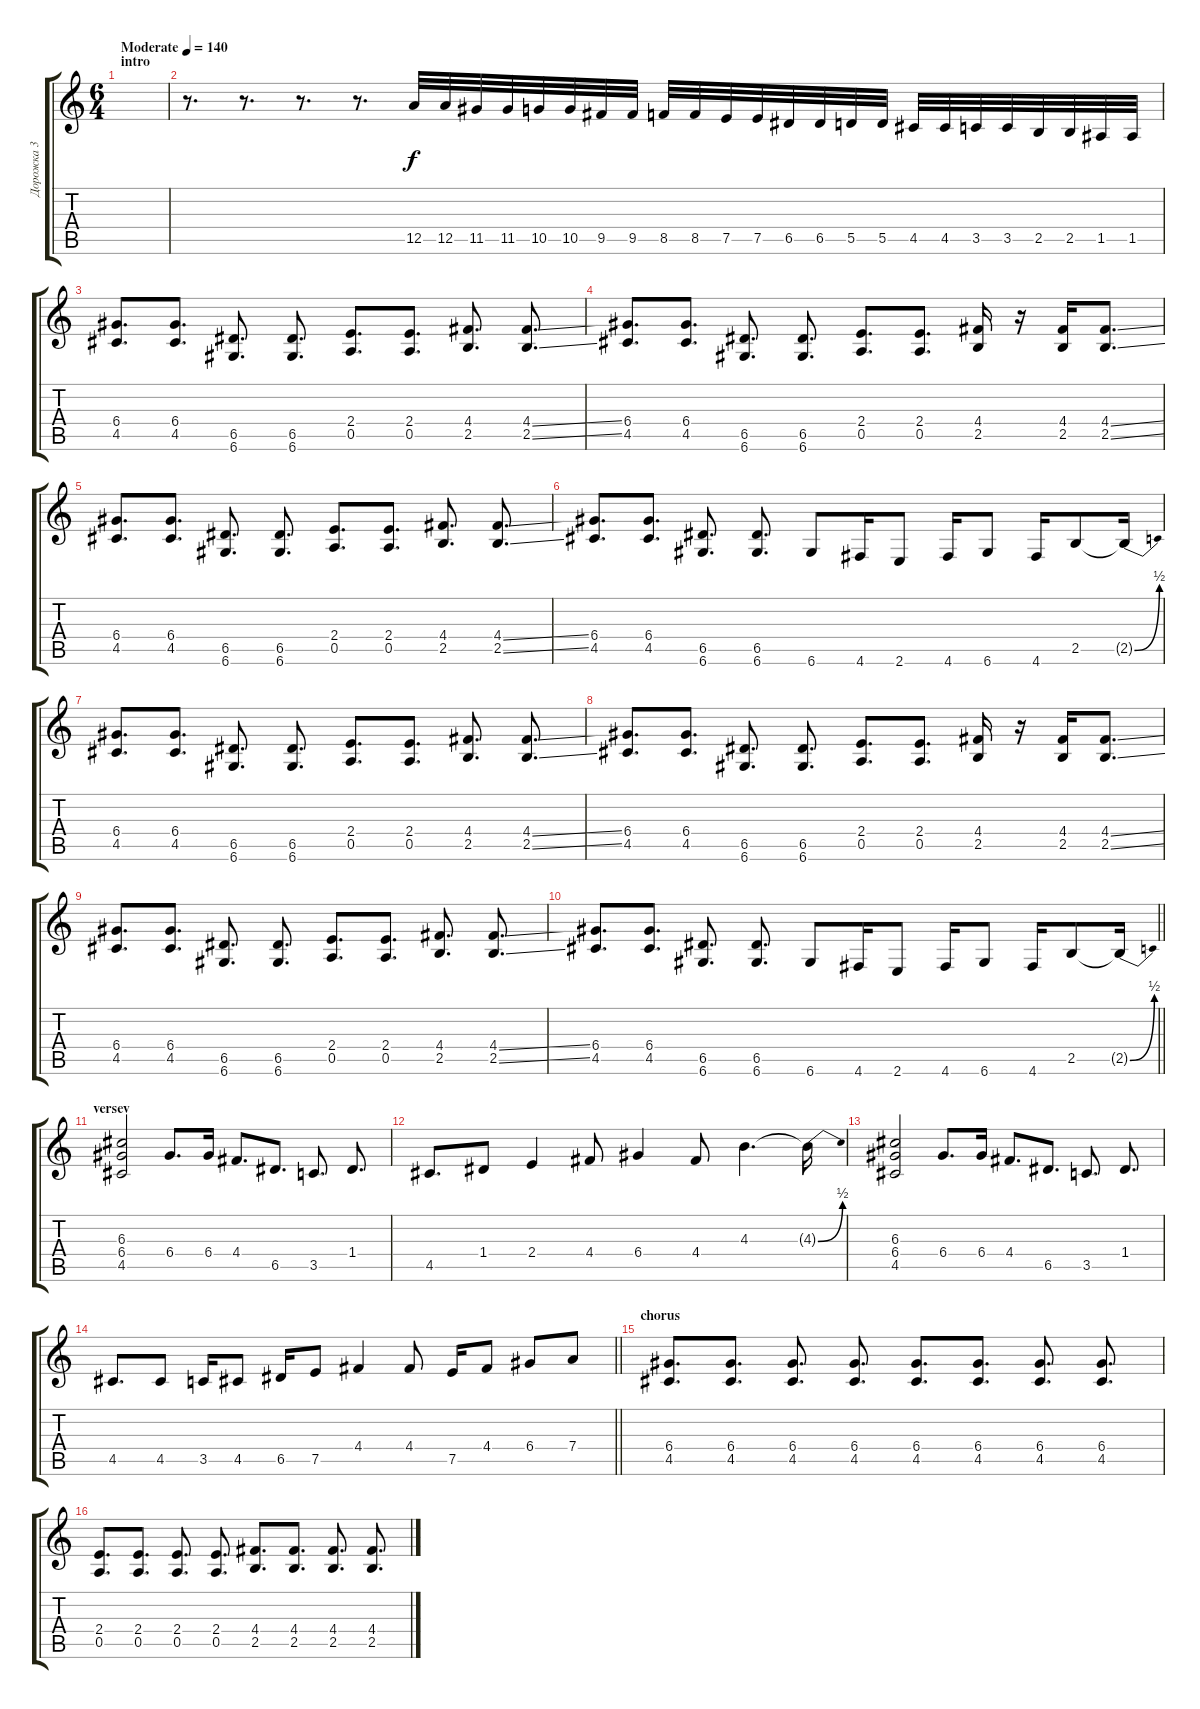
\track ("Дорожка 3" "Дорожка 3") {instrument distortionguitar}
\staff {score tabs}
\tuning (E4 B3 G3 D3 A2 D2) {hide}
\ts (6 4)
\section ("" "intro")
\tempo (140 "Moderate")
\clef g2
\ks c
|
r.8{d} r.8{d} r.8{d} r.8{d} 12.5.32 12.5.32 11.5.32 11.5.32 10.5.32 10.5.32 9.5.32 9.5.32 8.5.32 8.5.32 7.5.32 7.5.32 6.5.32{dy f} 6.5.32 5.5.32 5.5.32 4.5.32 4.5.32 3.5.32 3.5.32 2.5.32 2.5.32 1.5.32 1.5.32 |
(6.4 4.5).8{d} (6.4 4.5).8{d} (6.5 6.6).8{d} (6.5 6.6).8{d} (2.4 0.5).8{d} (2.4 0.5).8{d} (4.4 2.5).8{d} (4.4{ss} 2.5{ss}).8{d} |
(6.4 4.5).8{d} (6.4 4.5).8{d} (6.5 6.6).8{d} (6.5 6.6).8{d} (2.4 0.5).8{d} (2.4 0.5).8{d} (4.4 2.5).16 r.16 (4.4 2.5).16 (4.4{ss} 2.5{ss}).8{d} |
(6.4 4.5).8{d} (6.4 4.5).8{d} (6.5 6.6).8{d} (6.5 6.6).8{d} (2.4 0.5).8{d} (2.4 0.5).8{d} (4.4 2.5).8{d} (4.4{ss} 2.5{ss}).8{d} |
(6.4 4.5).8{d} (6.4 4.5).8{d} (6.5 6.6).8{d} (6.5 6.6).8{d} 6.6.8 4.6.16 2.6.8 4.6.16 6.6.8 4.6.16 2.5.8 2.5{be (bend 0 0 60 2) t}.16 |
(6.4 4.5).8{d} (6.4 4.5).8{d} (6.5 6.6).8{d} (6.5 6.6).8{d} (2.4 0.5).8{d} (2.4 0.5).8{d} (4.4 2.5).8{d} (4.4{ss} 2.5{ss}).8{d} |
(6.4 4.5).8{d} (6.4 4.5).8{d} (6.5 6.6).8{d} (6.5 6.6).8{d} (2.4 0.5).8{d} (2.4 0.5).8{d} (4.4 2.5).16 r.16 (4.4 2.5).16 (4.4{ss} 2.5{ss}).8{d} |
(6.4 4.5).8{d} (6.4 4.5).8{d} (6.5 6.6).8{d} (6.5 6.6).8{d} (2.4 0.5).8{d} (2.4 0.5).8{d} (4.4 2.5).8{d} (4.4{ss} 2.5{ss}).8{d} |
\barLineRight lightlight
(6.4 4.5).8{d} (6.4 4.5).8{d} (6.5 6.6).8{d} (6.5 6.6).8{d} 6.6.8 4.6.16 2.6.8 4.6.16 6.6.8 4.6.16 2.5.8 2.5{be (bend 0 0 60 2) t}.16 |
\section ("" "versev")
(6.3 6.4 4.5).2 6.4.8{d} 6.4.16 4.4.8{d} 6.5.8{d} 3.5.8{d} 1.4.8{d} |
4.5.8{d} 1.4.8 2.4.4 4.4.8 6.4.4 4.4.8 4.3.4{d} 4.3{be (bend 0 0 60 2) t}.16 |
(6.3 6.4 4.5).2 6.4.8{d} 6.4.16 4.4.8{d} 6.5.8{d} 3.5.8{d} 1.4.8{d} |
\barLineRight lightlight
4.5.8{d} 4.5.8 3.5.16 4.5.8 6.5.16 7.5.8 4.4.4 4.4.8 7.5.16 4.4.8 6.4.8 7.4.8 |
\section ("" "chorus")
(6.4 4.5).8{d} (6.4 4.5).8{d} (6.4 4.5).8{d} (6.4 4.5).8{d} (6.4 4.5).8{d} (6.4 4.5).8{d} (6.4 4.5).8{d} (6.4 4.5).8{d} |
(2.4 0.5).8{d} (2.4 0.5).8{d} (2.4 0.5).8{d} (2.4 0.5).8{d} (4.4 2.5).8{d} (4.4 2.5).8{d} (4.4 2.5).8{d} (4.4 2.5).8{d}
